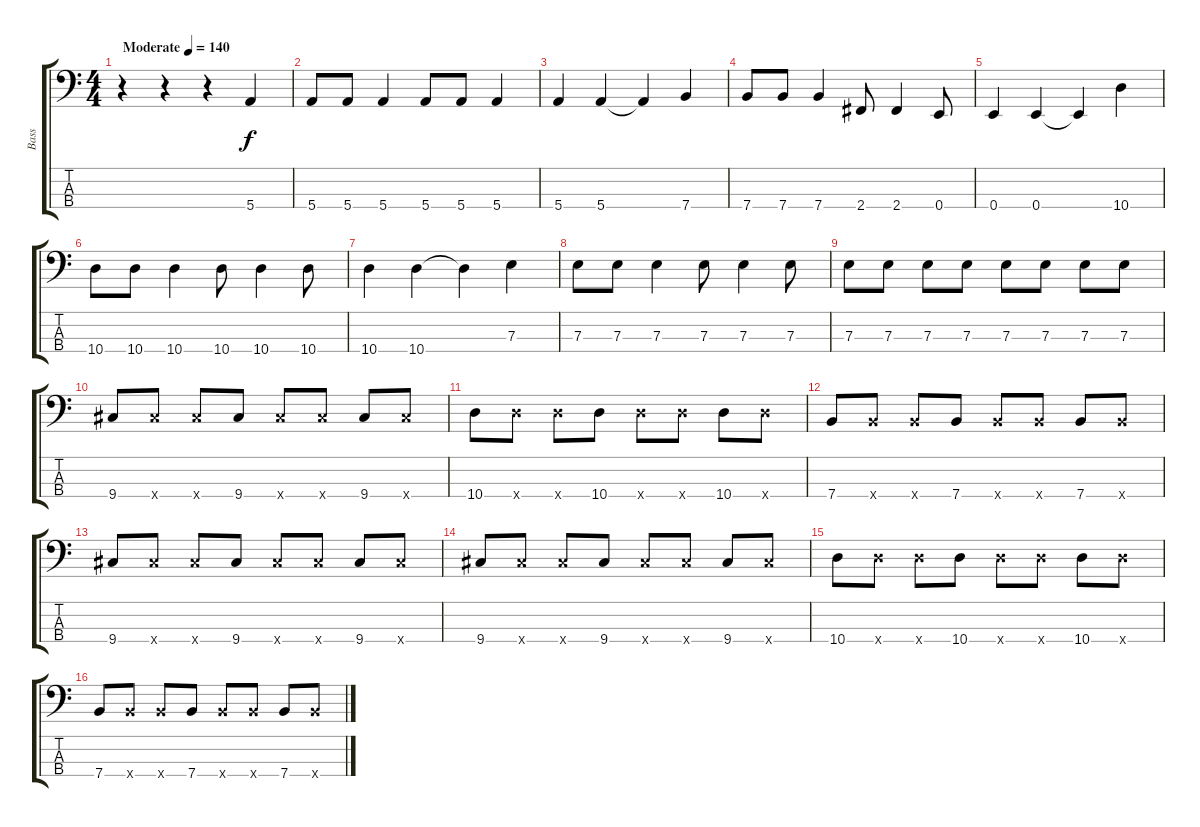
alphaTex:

\track ("Bass" "Bass") {instrument electricbassfinger}
\staff {score tabs}
\tuning (G2 D2 A1 E1) {hide}
\ts (4 4)
\tempo (140 "Moderate")
\clef f4
\ks c
r.4{dy f instrument electricbassfinger} r.4 r.4 5.4.4 |
5.4.8 5.4.8 5.4.4 5.4.8 5.4.8 5.4.4 |
5.4.4 5.4.4 5.4{t}.4 7.4.4 |
7.4.8 7.4.8 7.4.4 2.4.8 2.4.4 0.4.8 |
0.4.4 0.4.4 0.4{t}.4 10.4.4 |
10.4.8 10.4.8 10.4.4 10.4.8 10.4.4 10.4.8 |
10.4.4 10.4.4 10.4{t}.4 7.3.4 |
7.3.8 7.3.8 7.3.4 7.3.8 7.3.4 7.3.8 |
7.3.8 7.3.8 7.3.8 7.3.8 7.3.8 7.3.8 7.3.8 7.3.8 |
9.4.8 9.4{x}.8 9.4{x}.8 9.4.8 9.4{x}.8 9.4{x}.8 9.4.8 9.4{x}.8 |
10.4.8 10.4{x}.8 10.4{x}.8 10.4.8 10.4{x}.8 10.4{x}.8 10.4.8 10.4{x}.8 |
7.4.8 7.4{x}.8 7.4{x}.8 7.4.8 7.4{x}.8 7.4{x}.8 7.4.8 7.4{x}.8 |
9.4.8 9.4{x}.8 9.4{x}.8 9.4.8 9.4{x}.8 9.4{x}.8 9.4.8 9.4{x}.8 |
9.4.8 9.4{x}.8 9.4{x}.8 9.4.8 9.4{x}.8 9.4{x}.8 9.4.8 9.4{x}.8 |
10.4.8 10.4{x}.8 10.4{x}.8 10.4.8 10.4{x}.8 10.4{x}.8 10.4.8 10.4{x}.8 |
7.4.8 7.4{x}.8 7.4{x}.8 7.4.8 7.4{x}.8 7.4{x}.8 7.4.8 7.4{x}.8
